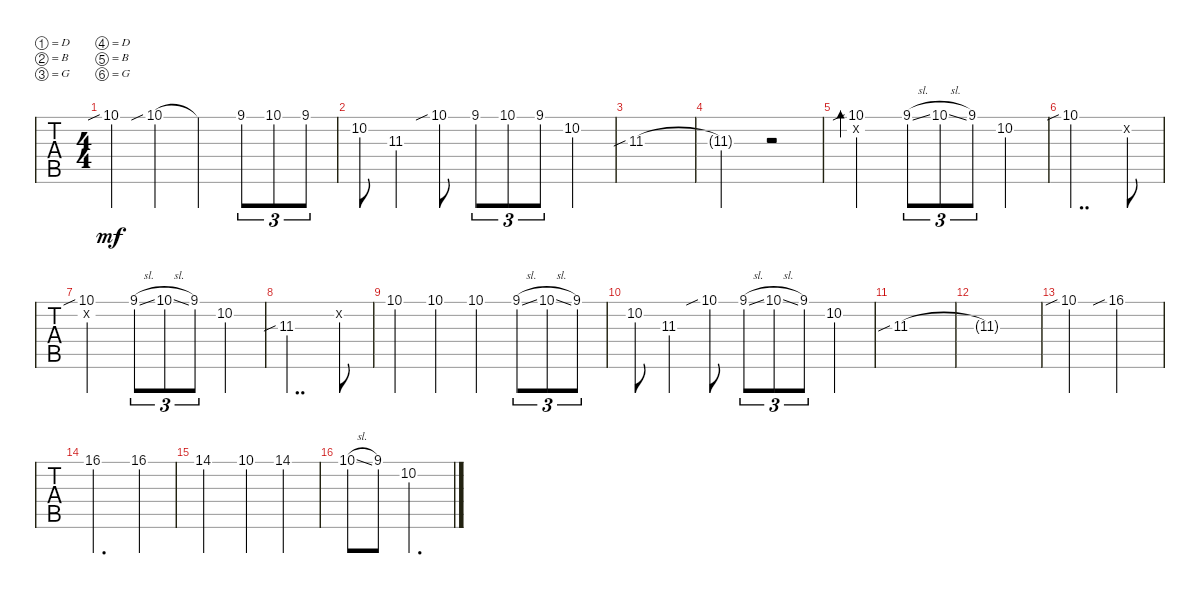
\defaultSystemsLayout 4
\bracketExtendMode groupsimilarinstruments
\singleTrackTrackNamePolicy hidden
\multiTrackTrackNamePolicy hidden
\firstSystemTrackNameOrientation horizontal
\otherSystemsTrackNameOrientation horizontal
\track ("DOBRO JERRY" "DOBRO") {instrument acousticguitarsteel}
\staff {tabs}
\tuning (D4 B3 G3 D3 B2 G2)
\ts (4 4)
\tempo (120 hide)
\clef g2
\ks c
10.1{sib}.4{dy mf} 10.1{sib}.4 10.1{t}.4 9.1.8{tu (3 2)} 10.1.8{tu (3 2)} 9.1.8{tu (3 2)} |
10.2.8 11.3.4 10.1{sib}.8 9.1.8{tu (3 2)} 10.1.8{tu (3 2)} 9.1.8{tu (3 2)} 10.2.4 |
11.3{sib}.1 |
11.3{t}.2 r.2 |
(10.1{sib} 0.2{x}).2{bd 228} 9.1{sl}.8{tu (3 2)} 10.1{sl}.8{tu (3 2)} 9.1.8{tu (3 2)} 10.2.4 |
10.1{sib}.2{dd} 0.2{x}.8 |
(0.2{x} 10.1{sib}).2 9.1{sl}.8{tu (3 2)} 10.1{sl}.8{tu (3 2)} 9.1.8{tu (3 2)} 10.2.4 |
11.3{sib}.2{dd} 0.2{x}.8 |
10.1.4 10.1.4 10.1.4 9.1{sl}.8{tu (3 2)} 10.1{sl}.8{tu (3 2)} 9.1.8{tu (3 2)} |
10.2.8 11.3.4 10.1{sib}.8 9.1{sl}.8{tu (3 2)} 10.1{sl}.8{tu (3 2)} 9.1.8{tu (3 2)} 10.2.4 |
11.3{sib}.1 |
11.3{t}.1 |
10.1{sib}.2 16.1{sib}.2 |
16.1.2{d} 16.1.4 |
14.1.2 10.1.4 14.1.4 |
10.1{sl}.8 9.1.8 10.2.2{d}
